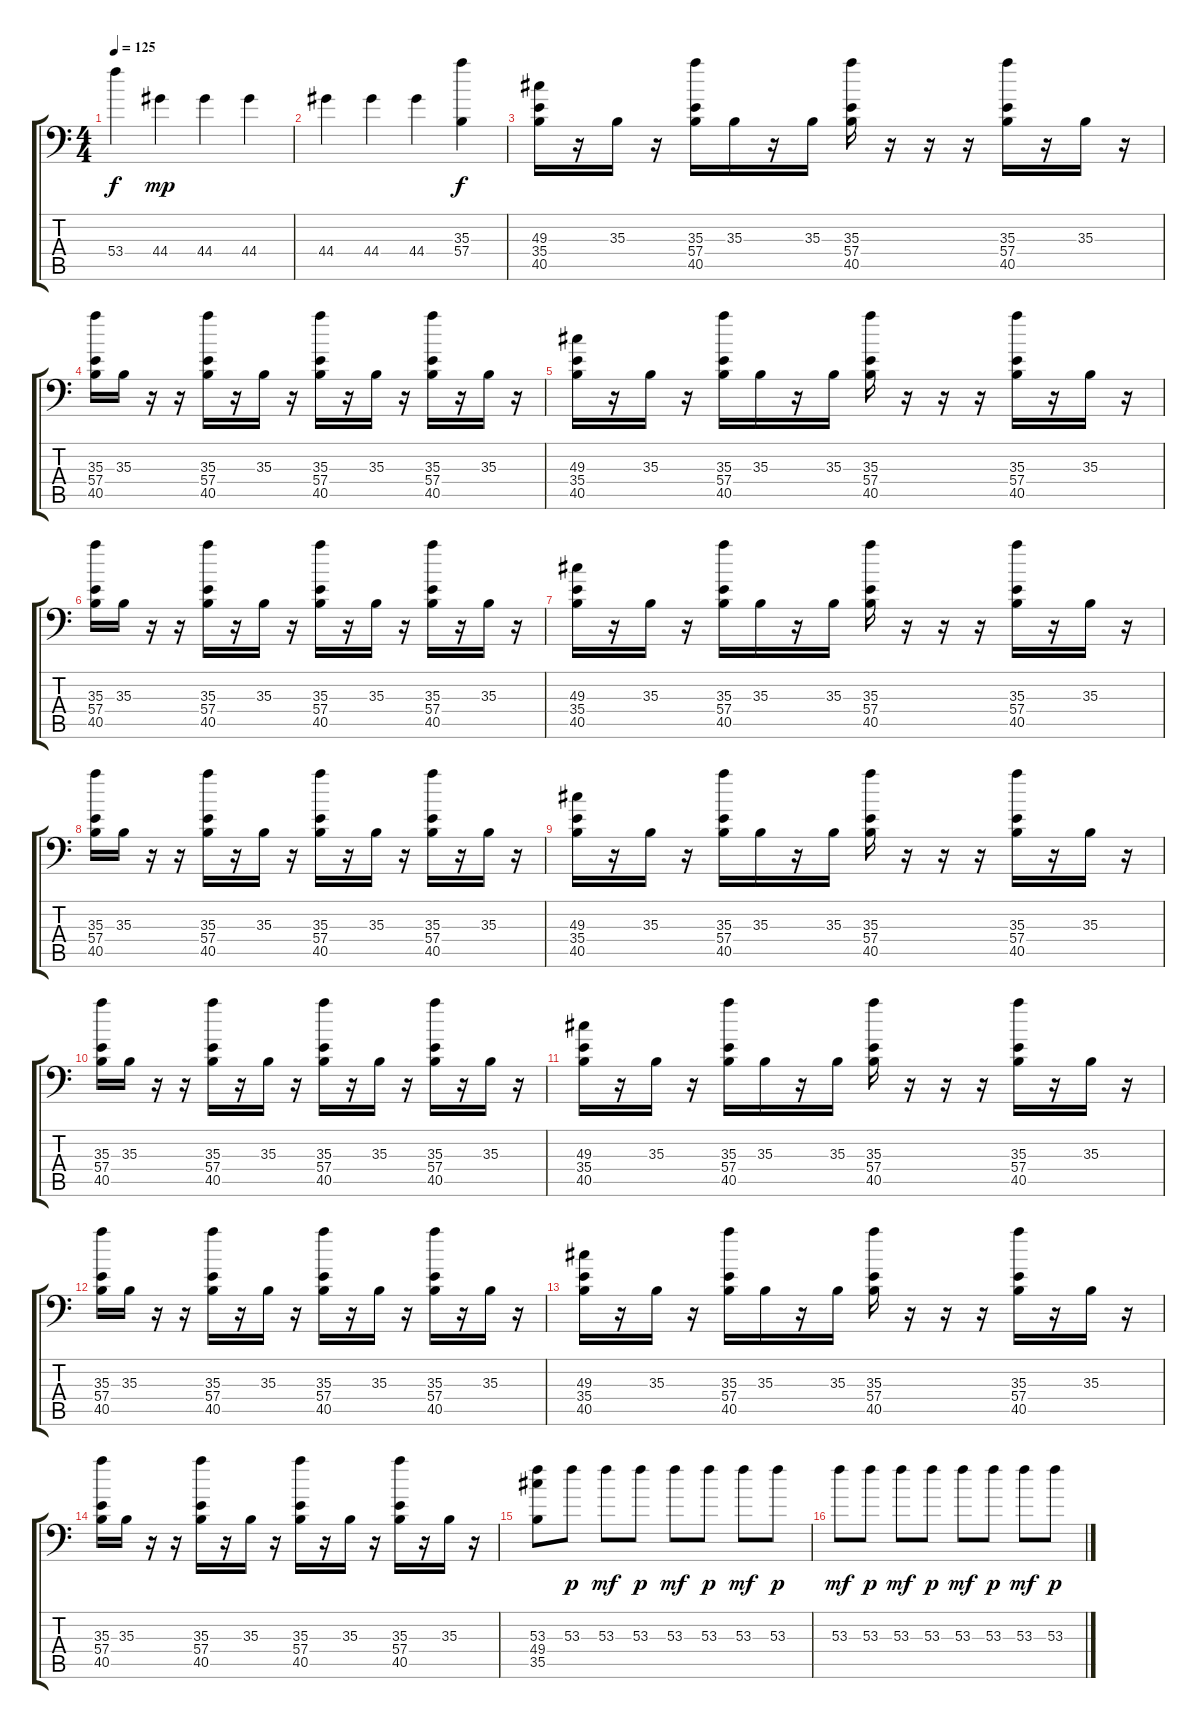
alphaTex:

\track "" {instrument acousticgrandpiano}
\staff {score tabs}
\tuning (C-1 C-1 C-1 C-1 C-1 C-1) {hide}
\ts (4 4)
\tempo 125
\clef f4
\ks c
53.4.4{dy f} 44.4.4{dy mp} 44.4.4 44.4.4 |
44.4.4 44.4.4 44.4.4 (35.3 57.4).4{dy f} |
(49.3 35.4 40.5).16 r.16 35.3.16 r.16 (35.3 57.4 40.5).16 35.3.16 r.16 35.3.16 (35.3 57.4 40.5).16 r.16 r.16 r.16 (35.3 57.4 40.5).16 r.16 35.3.16 r.16 |
(35.3 57.4 40.5).16 35.3.16 r.16 r.16 (35.3 57.4 40.5).16 r.16 35.3.16 r.16 (35.3 57.4 40.5).16 r.16 35.3.16 r.16 (35.3 57.4 40.5).16 r.16 35.3.16 r.16 |
(49.3 35.4 40.5).16 r.16 35.3.16 r.16 (35.3 57.4 40.5).16 35.3.16 r.16 35.3.16 (35.3 57.4 40.5).16 r.16 r.16 r.16 (35.3 57.4 40.5).16 r.16 35.3.16 r.16 |
(35.3 57.4 40.5).16 35.3.16 r.16 r.16 (35.3 57.4 40.5).16 r.16 35.3.16 r.16 (35.3 57.4 40.5).16 r.16 35.3.16 r.16 (35.3 57.4 40.5).16 r.16 35.3.16 r.16 |
(49.3 35.4 40.5).16 r.16 35.3.16 r.16 (35.3 57.4 40.5).16 35.3.16 r.16 35.3.16 (35.3 57.4 40.5).16 r.16 r.16 r.16 (35.3 57.4 40.5).16 r.16 35.3.16 r.16 |
(35.3 57.4 40.5).16 35.3.16 r.16 r.16 (35.3 57.4 40.5).16 r.16 35.3.16 r.16 (35.3 57.4 40.5).16 r.16 35.3.16 r.16 (35.3 57.4 40.5).16 r.16 35.3.16 r.16 |
(49.3 35.4 40.5).16 r.16 35.3.16 r.16 (35.3 57.4 40.5).16 35.3.16 r.16 35.3.16 (35.3 57.4 40.5).16 r.16 r.16 r.16 (35.3 57.4 40.5).16 r.16 35.3.16 r.16 |
(35.3 57.4 40.5).16 35.3.16 r.16 r.16 (35.3 57.4 40.5).16 r.16 35.3.16 r.16 (35.3 57.4 40.5).16 r.16 35.3.16 r.16 (35.3 57.4 40.5).16 r.16 35.3.16 r.16 |
(49.3 35.4 40.5).16 r.16 35.3.16 r.16 (35.3 57.4 40.5).16 35.3.16 r.16 35.3.16 (35.3 57.4 40.5).16 r.16 r.16 r.16 (35.3 57.4 40.5).16 r.16 35.3.16 r.16 |
(35.3 57.4 40.5).16 35.3.16 r.16 r.16 (35.3 57.4 40.5).16 r.16 35.3.16 r.16 (35.3 57.4 40.5).16 r.16 35.3.16 r.16 (35.3 57.4 40.5).16 r.16 35.3.16 r.16 |
(49.3 35.4 40.5).16 r.16 35.3.16 r.16 (35.3 57.4 40.5).16 35.3.16 r.16 35.3.16 (35.3 57.4 40.5).16 r.16 r.16 r.16 (35.3 57.4 40.5).16 r.16 35.3.16 r.16 |
(35.3 57.4 40.5).16 35.3.16 r.16 r.16 (35.3 57.4 40.5).16 r.16 35.3.16 r.16 (35.3 57.4 40.5).16 r.16 35.3.16 r.16 (35.3 57.4 40.5).16 r.16 35.3.16 r.16 |
(53.3 49.4 35.5).8 53.3.8{dy p} 53.3.8{dy mf} 53.3.8{dy p} 53.3.8{dy mf} 53.3.8{dy p} 53.3.8{dy mf} 53.3.8{dy p} |
53.3.8{dy mf} 53.3.8{dy p} 53.3.8{dy mf} 53.3.8{dy p} 53.3.8{dy mf} 53.3.8{dy p} 53.3.8{dy mf} 53.3.8{dy p}
